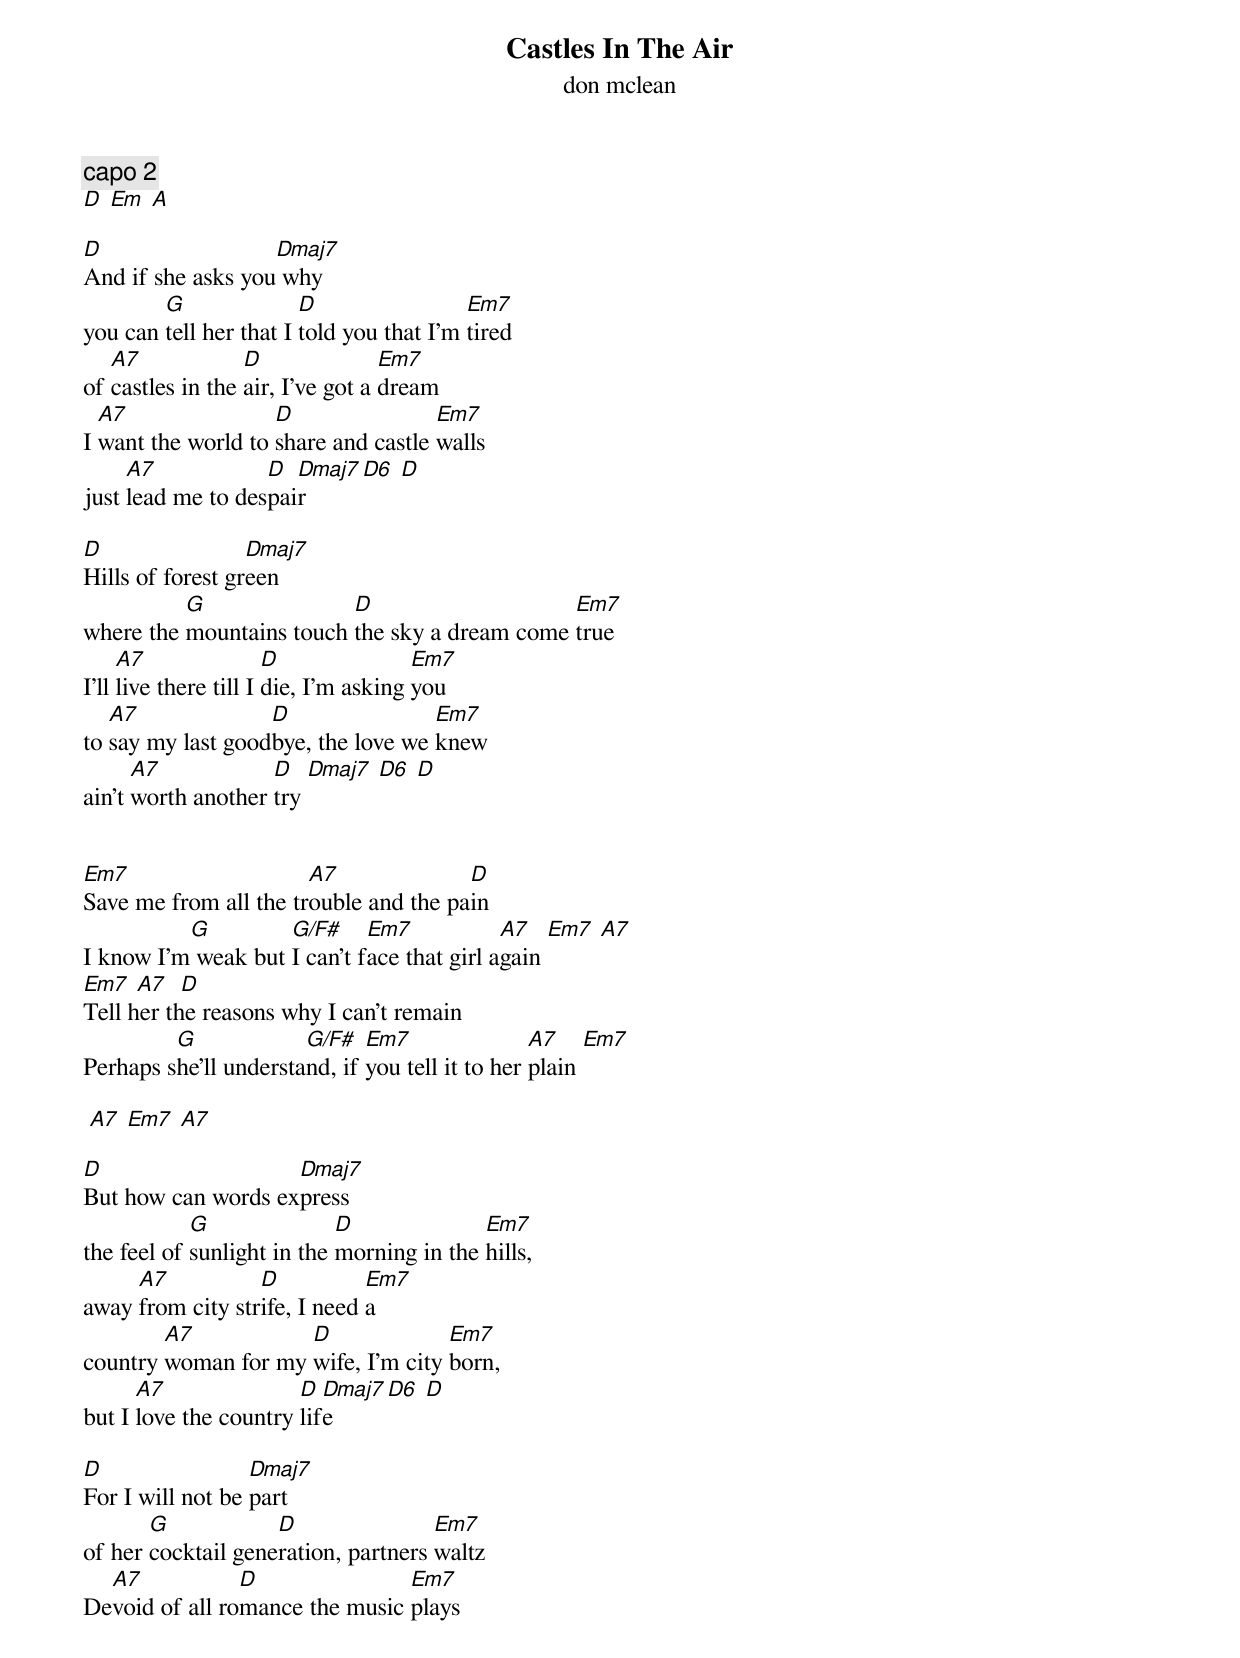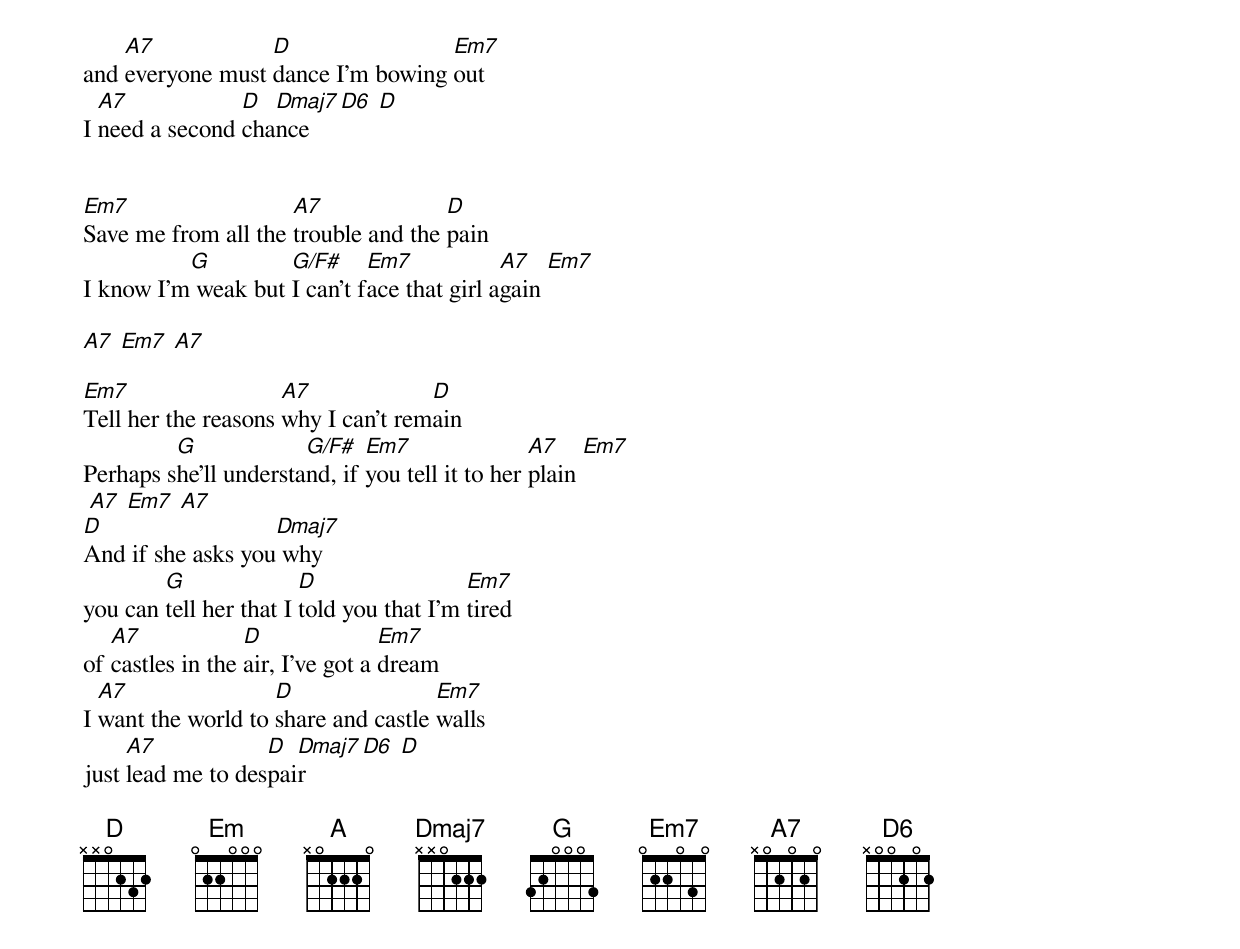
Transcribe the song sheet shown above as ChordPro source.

{title: Castles In The Air}
{subtitle: don mclean}
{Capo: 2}
{c:capo 2}
[D] [Em] [A]

[D]And if she asks you[Dmaj7] why
you can [G]tell her that I [D]told you that I'm [Em7]tired
of [A7]castles in the [D]air, I've got a [Em7]dream
I [A7]want the world to [D]share and castle [Em7]walls
just [A7]lead me to des[D]pai[Dmaj7]r [D6] [D]

[D]Hills of forest gr[Dmaj7]een
where the [G]mountains touch [D]the sky a dream come [Em7]true
I'll [A7]live there till I [D]die, I'm asking [Em7]you
to [A7]say my last good[D]bye, the love we [Em7]knew
ain't [A7]worth another [D]try [Dmaj7] [D6] [D]


[Em7]Save me from all the tr[A7]ouble and the pa[D]in
I know I'm[G] weak but [G/F#]I can't f[Em7]ace that girl a[A7]gain [Em7] [A7]
[Em7] [A7]  [D]
Tell her the reasons why I can't remain
Perhaps s[G]he'll understa[G/F#]nd, if [Em7]you tell it to her [A7]plain [Em7]

 [A7] [Em7] [A7]

[D]But how can words ex[Dmaj7]press
the feel of [G]sunlight in the [D]morning in the [Em7]hills,
away [A7]from city str[D]ife, I need [Em7]a
country [A7]woman for my [D]wife, I'm city [Em7]born,
but I [A7]love the country [D]lif[Dmaj7]e [D6] [D]

[D]For I will not be [Dmaj7]part
of her [G]cocktail gene[D]ration, partners [Em7]waltz
De[A7]void of all ro[D]mance the music [Em7]plays
and [A7]everyone must [D]dance I'm bowing [Em7]out
I [A7]need a second [D]cha[Dmaj7]nce [D6] [D]


[Em7]Save me from all the [A7]trouble and the [D]pain
I know I'm[G] weak but [G/F#]I can't f[Em7]ace that girl a[A7]gain [Em7]

[A7] [Em7] [A7]

[Em7]Tell her the reasons [A7]why I can't rem[D]ain
Perhaps s[G]he'll understa[G/F#]nd, if [Em7]you tell it to her [A7]plain [Em7]
 [A7] [Em7] [A7]
[D]And if she asks you[Dmaj7] why
you can [G]tell her that I [D]told you that I'm [Em7]tired
of [A7]castles in the [D]air, I've got a [Em7]dream
I [A7]want the world to [D]share and castle [Em7]walls
just [A7]lead me to des[D]pai[Dmaj7]r [D6] [D]

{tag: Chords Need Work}
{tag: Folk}
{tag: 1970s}
